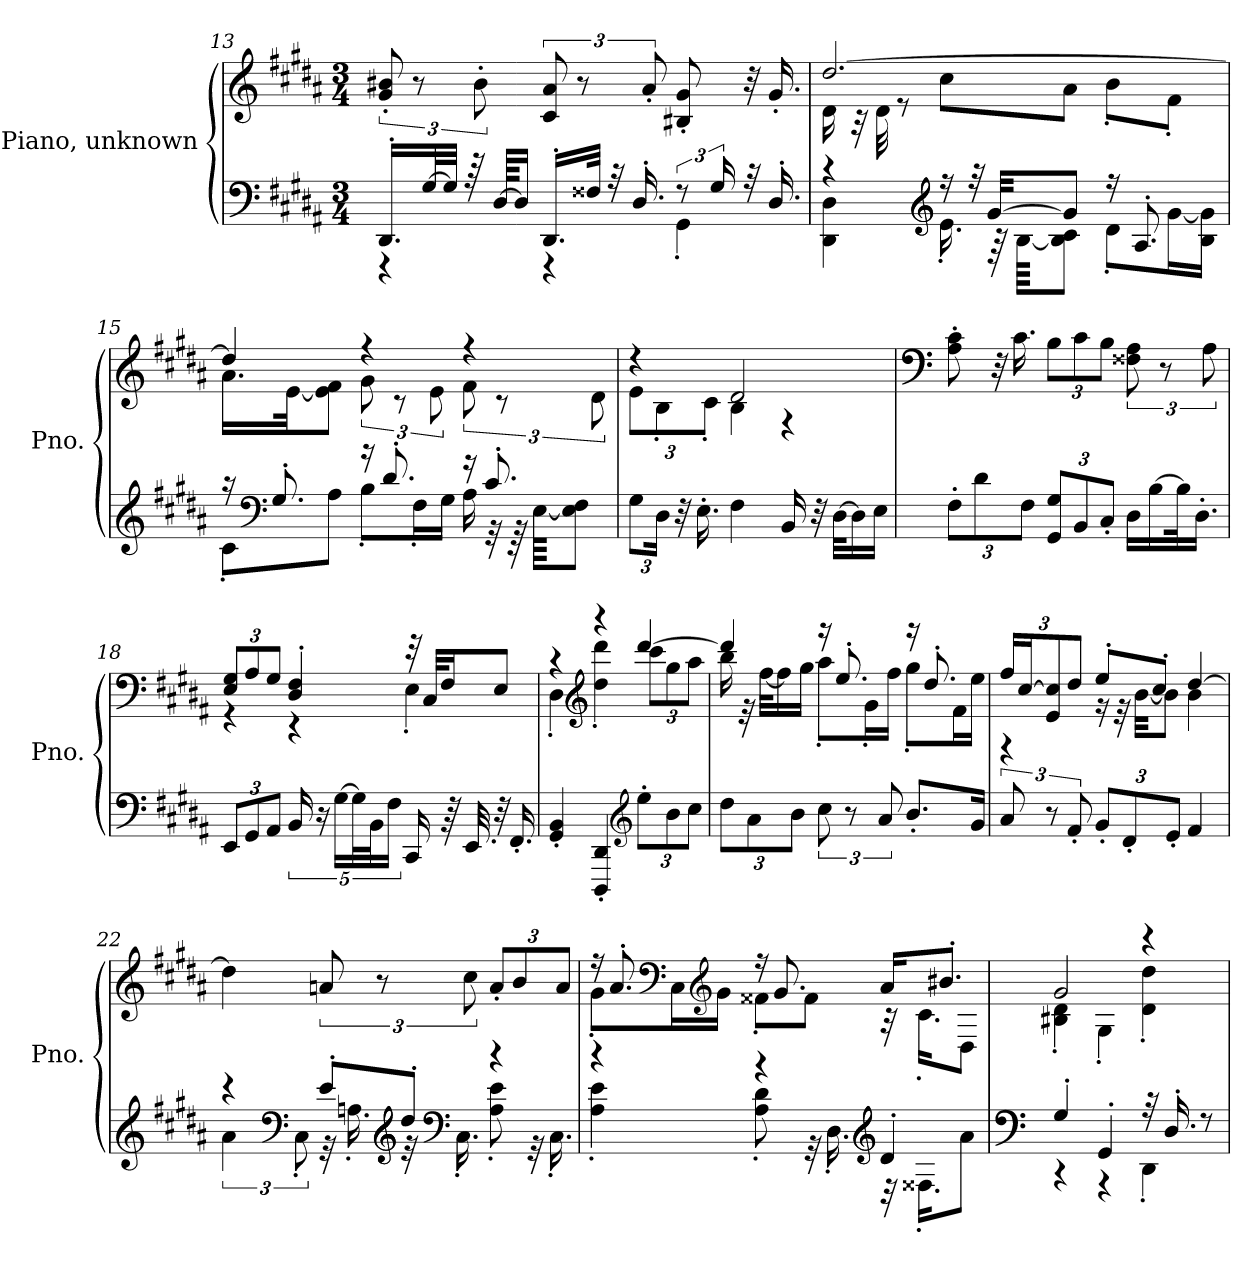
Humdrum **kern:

**kern	**kern
*part1	*part1
*staff2	*staff1
*I"Piano, unknown	*
*I'Pno.	*
!!LO:LB:g=z
*clefF4	*clefG2
*k[f#c#g#d#a#]	*k[f#c#g#d#a#]
*M3/4	*M3/4
=13	=13
*^	*
16.DD#'/LL	4r	12g#/' 12b#X/'
.	.	12r
[32G#/L	.	.
32G#/JJJ]	.	.
64r	.	.
.	.	12b#'\
[64D#/KKLL	.	.
16D#/JJ]	.	.
16.DD#'/LL	4r	12c#/ 12a#/
.	.	12r
32F##X/JJk	.	.
32r	.	.
16.D#'/	.	.
.	.	12a#'/
12r	4GG#'\	8B#X/' 8g#/'
24G#/	.	.
32r	.	32r
16.D#'/	.	16.g#'/
=14	=14	=14
*	*	*^
4r	4DD#\ 4D#\	[2.dd#/	16d#\
.	.	.	32r
.	.	.	32d#\
.	.	.	8r
*clefG2	*	*	*
16r	16.e'\	.	8cc#\L
32r	.	.	.
[32g#/KKL	64r	.	.
.	[64B\KKKL	.	.
8g#/J]	8B\] 8c#\J	.	8a#\J
16r	8d#'\L	.	8b'\L
8.A#'/	.	.	.
.	[16g#\L	.	8f#'\J
.	16B\ 16g#\]JJ	.	.
!!LO:LB:g=z	!!
=15	=15	=15	=15
16r	8c#'\L	4dd#/]	16.a#\LL
*clefF4	*	*	*
8.G#'/	.	.	.
.	.	.	[32e\JK
.	8A#\J	.	8e\] 8f#\J
16r	8B'\L	4r	12g#\
8.d#'/	.	.	.
.	.	.	12r
.	16F#'\L	.	.
.	.	.	12e\
.	16G#\JJ	.	.
16r	16A#\	4r	12f#\
8.c#'/	32r	.	.
.	.	.	12r
.	64r	.	.
.	[64E\KKKL	.	.
.	8E\] 8F#\J	.	.
.	.	.	12d#\
*v	*v	*	*
=16	=16	=16
*Xbrackettup	*	*Xbrackettup
12G#\L	4r	12e\L
24D#\Jk	.	12B'\
32r	.	.
16.E'\	.	.
.	.	12c#'\J
4F#\	2d#/	4B\
16BB/	.	4r
32r	.	.
[32D#\KLL	.	.
16D#\]	.	.
16E\JJ	.	.
*	*v	*v
=17	=17
*	*clefF4
12F#'\L	8A#\' 8c#\'
12d#\	.
.	32r
.	16.c#\
12F#\J	.
12GG#/ 12G#/L	12B\L
12BB/	12c#\
12C#'/J	12B\J
*	*brackettup
16D#\LL	12F##X\ 12A#\
[16B\	.
.	12r
32B\K]	.
16.D#'\JJ	.
.	12A#\
!!LO:LB:g=z
=18	=18
*	*Xbrackettup
*	*^
12EE/L	12E/ 12G#/L	4r
12GG#/	12A#/	.
12AA#/J	12G#/J	.
*brackettup	*	*
20BB/	4D#/' 4F#/'	4r
20r	.	.
[20G#\LL	.	.
40G#\L]	.	.
40BB\J	.	.
20F#\JJ	.	.
16CC#/	32r	4E'\
.	32C#/KLL	.
64r	16F#/J	.
32.EE/	.	.
32r	8E/J	.
16.FF#'/	.	.
=19	=19	=19
4GG#/' 4BB/'	4r	4D#'\
*	*clefG2	*
4DDD#/' 4DD#/'	4r	4dd#\' 4ddd#\'
*clefG2	*	*
*Xbrackettup	*	*
12ee'\L	[4ddd#/	12ccc#\L
12b\	.	12gg#\
12cc#\J	.	12aa#\J
=20	=20	=20
12dd#\L	4ddd#/]	16bb\
.	.	32r
12a#\	.	.
.	.	[32ff#\KLL
.	.	16ff#\]
12b\J	.	.
.	.	16gg#\JJ
*brackettup	*	*
12cc#\	16r	8aa#'\L
.	8.ee'/	.
12r	.	.
.	.	16g#'\L
12a#/	.	.
.	.	16ff#\JJ
8.b'/L	16r	8gg#'\L
.	8.dd#'/	.
.	.	16f#\L
16g#/Jk	.	16ee\JJ
!!LO:LB:g=z	!!
=21	=21	=21
12a#/	24ff#/LL	4r
.	[24cc#/J	.
12r	12e/ 12cc#/]	.
12f#'/	12dd#/J	.
*Xbrackettup	*	*
12g#'/L	8ee'/L	16r
.	.	32r
12d#'/	.	.
.	.	[32b\KKL
.	8cc#'/J	8b\J]
12e'/J	.	.
4f#/	[4dd#/	4b\
*	*v	*v
=22	=22
*^	*
*	*brackettup	*
4r	6a#\	4dd#\]
*clefF4	*	*
.	12C#'\	.
*	*	*brackettup
8e'/L	32r	12an/
.	16.An'\	.
.	.	12r
*clefG2	*	*
8dd#'/J	32r	.
*clefF4	*	*
.	16.C#'\	.
.	.	12cc#\
*	*	*Xbrackettup
4r	8A\' 8e\'	12a'/L
.	.	12b/
.	32r	.
.	16.C#'\	.
.	.	12a/J
!!LO:LB:g=z
=23	=23	=23
*	*	*^
4r	4A#\' 4e\'	16r	8g#'\L
.	.	8.a#'/	.
*	*	*clefF4	*
.	.	.	16C#\L
*	*	*clefG2	*
.	.	.	16g#\JJ
4r	8A#\' 8d#\'	16r	8f##X'\L
.	.	8.g#/	.
.	32r	.	8f##\J
.	16.D#'\	.	.
*clefG2	*	*	*
4d#'/	32r	16a#/KL	32r
.	16.F##X'\KL	.	16.c#'\KL
.	.	8.b#X'/J	.
.	8a#\J	.	8D#\J
=24	=24	=24	=24
*clefF4	*	*	*
4G#'/	4r	2g#/	4B#X\' 4d#\'
4GG#'/	4r	.	4G#'\
32r	4DD#'\	4r	4d#\' 4dd#\'
16.D#'/	.	.	.
8r	.	.	.
*v	*v	*	*
*	*v	*v
=	=
*-	*-
